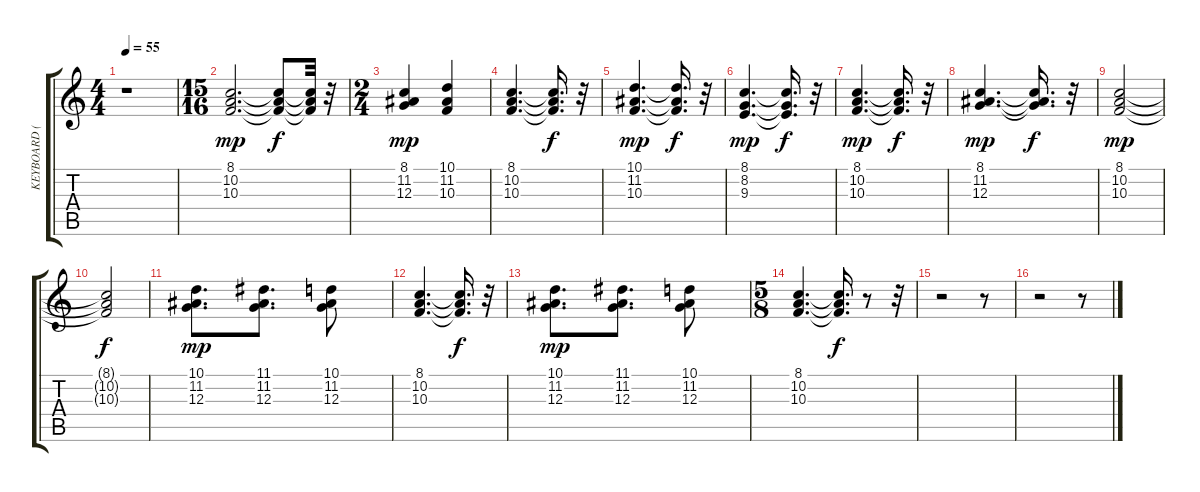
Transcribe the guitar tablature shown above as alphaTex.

\track ("KEYBOARD (STRINGS" "KEYBOARD (") {instrument stringensemble1}
\staff {score tabs}
\tuning (E4 B3 G3 D3 A2 E2) {hide}
\ts (4 4)
\tempo 55
\clef g2
\ks c
r.1{dy ff} |
\ts (15 16)
(8.1 10.2 10.3).2{d dy mp} (8.1{t} 10.2{t} 10.3{t}).8{dy f} (8.1{t} 10.2{t} 10.3{t}).32 r.32 |
\ts (2 4)
(8.1 11.2 12.3).4{dy mp} (10.1 11.2 10.3).4 |
(8.1 10.2 10.3).4{d} (8.1{t} 10.2{t} 10.3{t}).16{d dy f} r.32 |
(10.1 11.2 10.3).4{d dy mp} (10.1{t} 11.2{t} 10.3{t}).16{d dy f} r.32 |
(8.1 8.2 9.3).4{d dy mp} (8.1{t} 8.2{t} 9.3{t}).16{d dy f} r.32 |
(8.1 10.2 10.3).4{d dy mp} (8.1{t} 10.2{t} 10.3{t}).16{d dy f} r.32 |
(8.1 11.2 12.3).4{d dy mp} (8.1{t} 11.2{t} 12.3{t}).16{d dy f} r.32 |
(8.1 10.2 10.3).2{dy mp} |
(8.1{t} 10.2{t} 10.3{t}).2{dy f} |
(10.1 11.2 12.3).8{d dy mp} (11.1 11.2 12.3).8{d} (10.1 11.2 12.3).8 |
(8.1 10.2 10.3).4{d} (8.1{t} 10.2{t} 10.3{t}).16{d dy f} r.32 |
(10.1 11.2 12.3).8{d dy mp} (11.1 11.2 12.3).8{d} (10.1 11.2 12.3).8 |
\ts (5 8)
(8.1 10.2 10.3).4{d} (8.1{t} 10.2{t} 10.3{t}).16{d dy f} r.8 r.32 |
r.2 r.8 |
r.2 r.8
